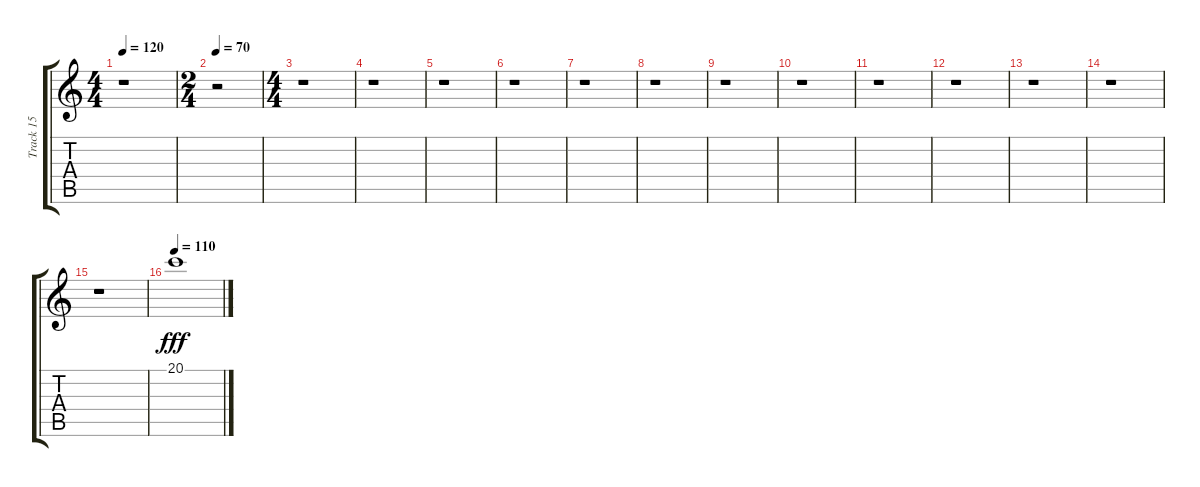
\track ("Track 15" "Track 15") {instrument helicopter}
\staff {score tabs}
\tuning (E4 B3 G3 D3 A2 E2) {hide}
\ts (4 4)
\tempo 120
\clef g2
\ks c
r.1{dy fff instrument helicopter} |
\ts (2 4)
\tempo 70
r.2 |
\ts (4 4)
r.1 |
r.1 |
r.1 |
r.1 |
r.1 |
r.1 |
r.1 |
r.1 |
r.1 |
r.1 |
r.1 |
r.1 |
r.1 |
\tempo 110
20.1.1{volume 16}
